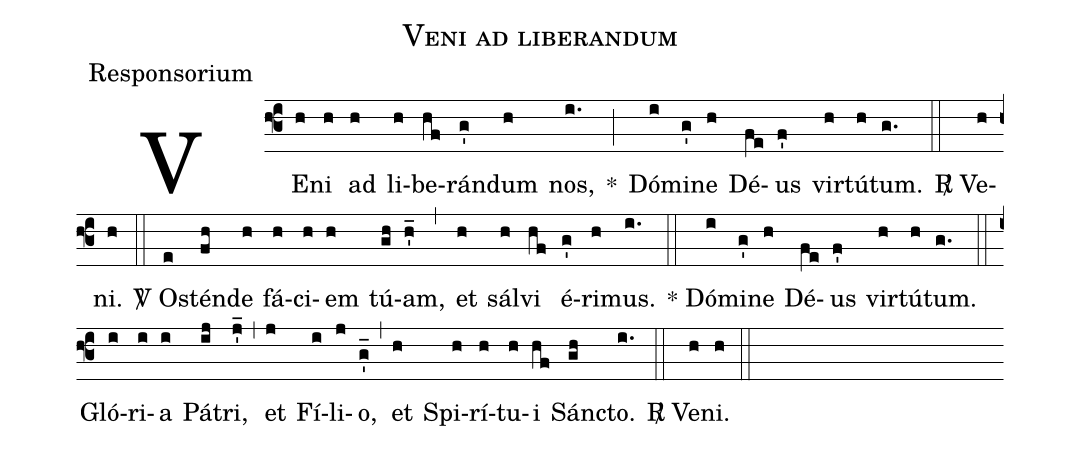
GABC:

name:Veni ad liberandum;
office-part:Responsorium;
%%
(f3) VE(h)ni(h) ad(h) li(h)be(hf)rán(g')dum(h) nos,(i.) *(;)
Dó(i)mi(g')ne(h) Dé(fe)us(f') vir(h)tú(h)tum.(g.) (::)
<sp>R/</sp>~Ve(h)ni.(h) (::)
<sp>V/</sp>~O(e)stén(fh)de(h) fá(h)ci(h)em(h) tú(gh)am,(h'_) (,) et(h) sál(h)vi(hf) é(g')ri(h)mus.(i.) (::)
*~Dó(i)mi(g')ne(h) Dé(fe)us(f') vir(h)tú(h)tum.(g.) (::)
Gló(i)ri(i)a(i) Pá(ij)tri,(j'_) (,) et(j) Fí(i)li(j)o,(g'_) (,) et(h) Spi(h)rí(h)tu(h)i(hf) Sán(gh)cto.(i.) (::)
<sp>R/</sp>~Ve(h)ni.(h) (::)
